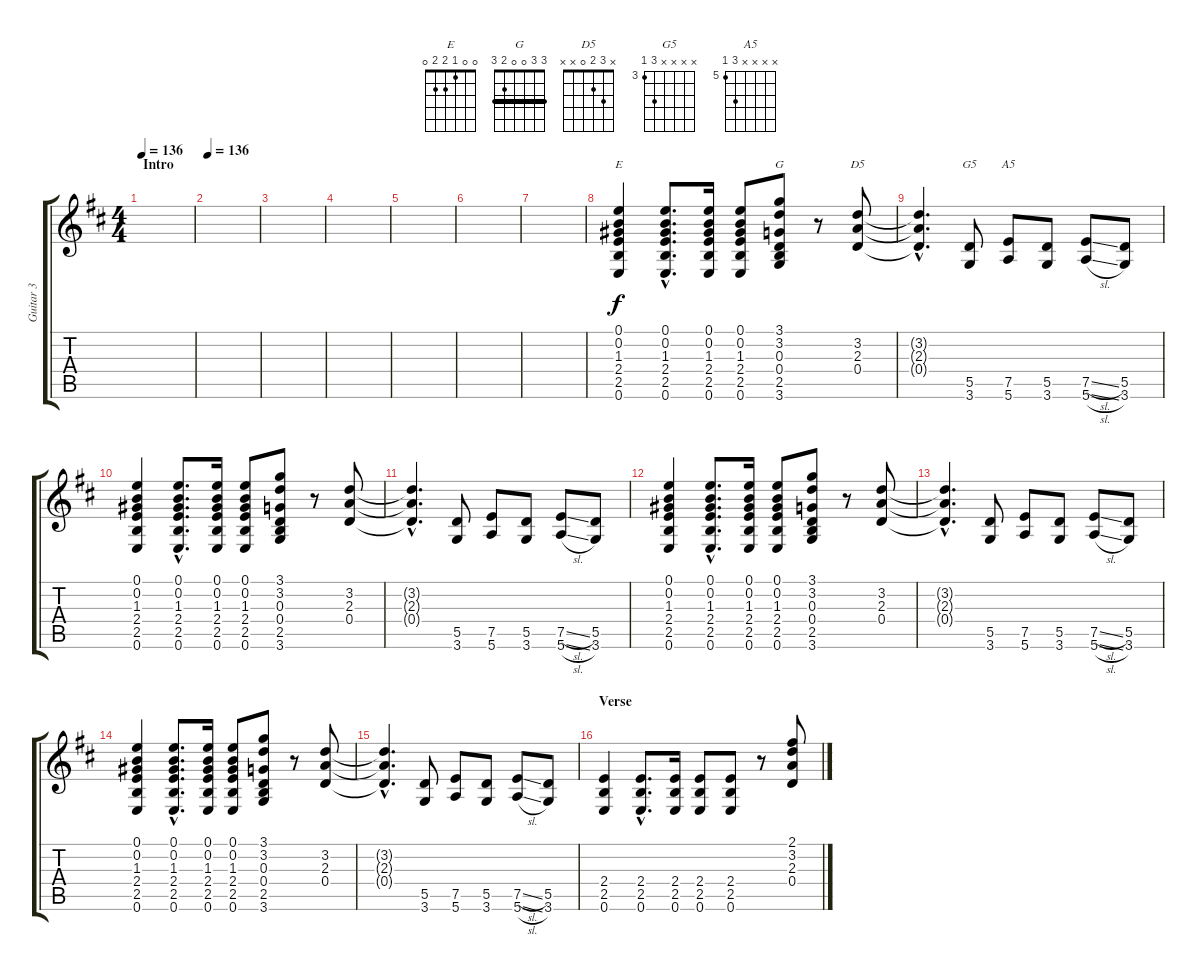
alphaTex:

\track ("Guitar 3" "Guitar 3") {instrument acousticguitarnylon}
\staff {score tabs}
\tuning (E4 B3 G3 D3 A2 E2) {hide}
\chord ("E" 0 0 1 2 2 0)
\chord ("G" 3 3 0 0 2 3) {barre 3}
\chord ("D5" x 3 2 0 x x)
\chord ("G5" x x x x 5 3) {firstfret 3}
\chord ("A5" x x x x 7 5) {firstfret 5}
\ts (4 4)
\section ("" "Intro")
\tempo 136
\tempo 100
\tempo 136
\clef g2
\ks d
|
\tempo 136
|
|
|
|
|
|
(0.1 0.2 1.3 2.4 2.5 0.6).4{ch "E"} (0.1{hac} 0.2{hac} 1.3{hac} 2.4{hac} 2.5{hac} 0.6{hac}).8{d} (0.1 0.2 1.3 2.4 2.5 0.6).16 (0.1 0.2 1.3 2.4 2.5 0.6).8 (3.1 3.2 0.3 0.4 2.5 3.6).8{ch "G"} r.8 (3.2 2.3 0.4).8{ch "D5"} |
(3.2{hac t} 2.3{hac t} 0.4{hac t}).4{d} (5.5 3.6).8{ch "G5"} (7.5 5.6).8{ch "A5"} (5.5 3.6).8 (7.5{sl} 5.6{sl}).8 (5.5 3.6).8 |
(0.1 0.2 1.3 2.4 2.5 0.6).4 (0.1{hac} 0.2{hac} 1.3{hac} 2.4{hac} 2.5{hac} 0.6{hac}).8{d} (0.1 0.2 1.3 2.4 2.5 0.6).16 (0.1 0.2 1.3 2.4 2.5 0.6).8 (3.1 3.2 0.3 0.4 2.5 3.6).8 r.8 (3.2 2.3 0.4).8 |
(3.2{hac t} 2.3{hac t} 0.4{hac t}).4{d} (5.5 3.6).8 (7.5 5.6).8 (5.5 3.6).8 (7.5{sl} 5.6{sl}).8 (5.5 3.6).8 |
(0.1 0.2 1.3 2.4 2.5 0.6).4 (0.1{hac} 0.2{hac} 1.3{hac} 2.4{hac} 2.5{hac} 0.6{hac}).8{d} (0.1 0.2 1.3 2.4 2.5 0.6).16 (0.1 0.2 1.3 2.4 2.5 0.6).8 (3.1 3.2 0.3 0.4 2.5 3.6).8 r.8 (3.2 2.3 0.4).8 |
(3.2{hac t} 2.3{hac t} 0.4{hac t}).4{d} (5.5 3.6).8 (7.5 5.6).8 (5.5 3.6).8 (7.5{sl} 5.6{sl}).8 (5.5 3.6).8 |
(0.1 0.2 1.3 2.4 2.5 0.6).4 (0.1{hac} 0.2{hac} 1.3{hac} 2.4{hac} 2.5{hac} 0.6{hac}).8{d} (0.1 0.2 1.3 2.4 2.5 0.6).16 (0.1 0.2 1.3 2.4 2.5 0.6).8 (3.1 3.2 0.3 0.4 2.5 3.6).8 r.8 (3.2 2.3 0.4).8 |
(3.2{hac t} 2.3{hac t} 0.4{hac t}).4{d} (5.5 3.6).8 (7.5 5.6).8 (5.5 3.6).8 (7.5{sl} 5.6{sl}).8 (5.5 3.6).8 |
\section ("" "Verse")
(2.4 2.5 0.6).4 (2.4{hac} 2.5{hac} 0.6{hac}).8{d} (2.4 2.5 0.6).16 (2.4 2.5 0.6).8 (2.4 2.5 0.6).8 r.8 (2.1 3.2 2.3 0.4).8
